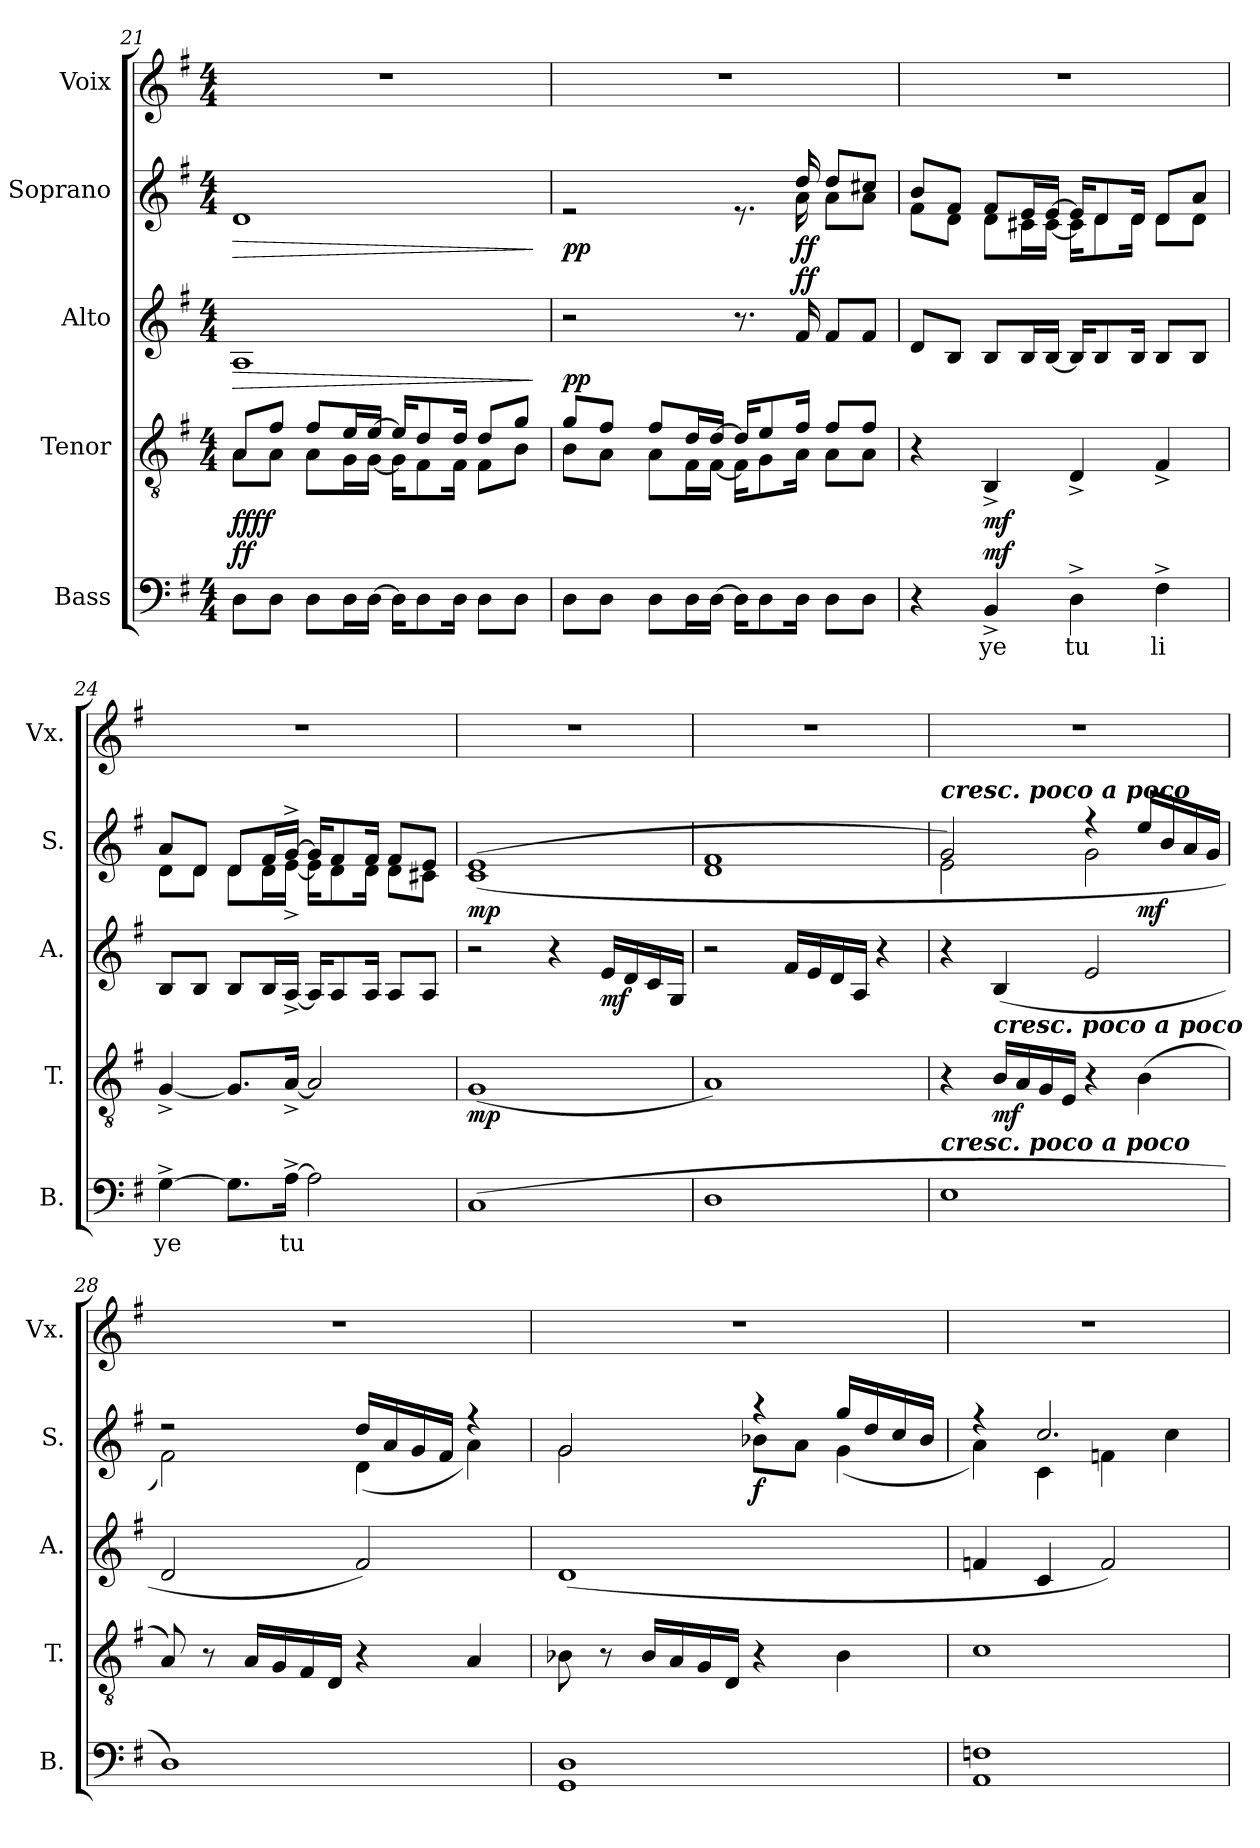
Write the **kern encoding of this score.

**kern	**text	**dynam	**kern	**dynam	**kern	**dynam	**kern	**dynam	**kern
*part5	*part5	*part5	*part4	*part4	*part3	*part3	*part2	*part2	*part1
*staff5	*staff5	*staff5	*staff4	*staff4	*staff3	*staff3	*staff2	*staff2	*staff1
*I"Bass	*	*	*I"Tenor	*	*I"Alto	*	*I"Soprano	*	*I"Voix
*I'B.	*	*	*I'T.	*	*I'A.	*	*I'S.	*	*I'Vx.
*clefF4	*	*	*clefGv2	*	*clefG2	*	*clefG2	*	*clefG2
*k[f#]	*	*	*k[f#]	*	*k[f#]	*	*k[f#]	*	*k[f#]
*M4/4	*	*	*M4/4	*	*M4/4	*	*M4/4	*	*M4/4
=21	=21	=21	=21	=21	=21	=21	=21	=21	=21
*	*	*	*^	*	*	*	*	*	*
!	!	!LO:DY:b	!	!	!LO:DY:b	!	!LO:HP:b	!	!LO:HP:b	!
!	!	!	!	!	!LO:DY:n=1:b	!	!	!	!	!
8D\L	.	ff	8A/L	8A\L	ff ff	1A	>	1d	>	1r
8D\J	.	.	8f#/J	8A\J	.	.	.	.	.	.
8D\L	.	.	8f#/L	8A\L	.	.	.	.	.	.
16D\L	.	.	16e/L	16G\L	.	.	.	.	.	.
[16D\JJ	.	.	[16e/JJ	[16G\JJ	.	.	.	.	.	.
16D\KL]	.	.	16e/KL]	16G\KL]	.	.	.	.	.	.
8D\	.	.	8d/	8F#\	.	.	.	.	.	.
16D\Jk	.	.	16d/Jk	16F#\Jk	.	.	.	.	.	.
8D\L	.	.	8d/L	8F#\L	.	.	.	.	.	.
8D\J	.	.	8g/J	8B\J	.	.	.	.	.	.
*	*	*	*v	*v	*	*	*	*	*	*
.	.	.	.	.	.	]	.	]	.
=22	=22	=22	=22	=22	=22	=22	=22	=22	=22
*	*	*	*^	*	*	*	*^	*	*
!	!	!	!	!	!	!	!LO:DY:b	!	!	!LO:DY:b	!
8D\L	.	.	8g/L	8B\L	.	2r	pp	2re	8.ryy	pp	1r
8D\J	.	.	8f#/J	8A\J	.	.	.	.	.	.	.
*	*	*	*	*	*	*	*	*v	*v	*	*
8D\L	.	.	8f#/L	8A\L	.	.	.	.	.	.
16D\L	.	.	16d/L	16F#\L	.	.	.	.	.	.
[16D\JJ	.	.	[16d/JJ	[16F#\JJ	.	.	.	.	.	.
16D\KL]	.	.	16d/KL]	16F#\KL]	.	8.r	.	8.re	.	.
8D\	.	.	8e/	8G\	.	.	.	.	.	.
*	*	*	*	*	*	*	*	*^	*	*
!	!	!	!	!	!	!	!LO:DY:a	!	!	!LO:DY:b	!
16D\Jk	.	.	16f#/Jk	16A\Jk	.	16f#/	ff	16dd/	16a\	ff	.
8D\L	.	.	8f#/L	8A\L	.	8f#/L	.	8dd/L	8a\L	.	.
8D\J	.	.	8f#/J	8A\J	.	8f#/J	.	8cc#X/J	8a\J	.	.
*	*	*	*v	*v	*	*	*	*	*	*	*
!!LO:LB:g=z
=23	=23	=23	=23	=23	=23	=23	=23	=23	=23	=23
4r	.	.	4r	.	8d/L	.	8b/L	8f#\L	.	1r
.	.	.	.	.	8B/J	.	8f#/J	8d\J	.	.
!	!	!LO:DY:b	!	!LO:DY:b	!	!	!	!	!	!
4BB^/	ye	mf	4BB^/	mf	8B/L	.	8f#/L	8d\L	.	.
.	.	.	.	.	16B/L	.	16e/L	16c#X\L	.	.
.	.	.	.	.	[16B/JJ	.	[16e/JJ	[16c#\JJ	.	.
4D^\	tu	.	4D^/	.	16B/KL]	.	16e/KL]	16c#\KL]	.	.
.	.	.	.	.	8B/	.	8d/	8d\	.	.
.	.	.	.	.	16B/Jk	.	16d/Jk	16d\Jk	.	.
4F#^\	li	.	4F#^/	.	8B/L	.	8d/L	8d\L	.	.
.	.	.	.	.	8B/J	.	8a/J	8d\J	.	.
=24	=24	=24	=24	=24	=24	=24	=24	=24	=24	=24
[4G^\	ye	.	[4G^/	.	8B/L	.	8a/L	8d\L	.	1r
.	.	.	.	.	8B/J	.	8d/J	8d\J	.	.
8.G\L]	.	.	8.G/L]	.	8B/L	.	8d/L	8d\L	.	.
.	.	.	.	.	16B/L	.	16f#/L	16d\L	.	.
[16A^\Jk	tu	.	[16A^/Jk	.	[16A^/JJ	.	[16g^/JJ	[16e^\JJ	.	.
2A\]	.	.	2A/]	.	16A/KL]	.	16g/KL]	16e\KL]	.	.
.	.	.	.	.	8A/	.	8f#/	8d\	.	.
.	.	.	.	.	16A/Jk	.	16f#/Jk	16d\Jk	.	.
.	.	.	.	.	8A/L	.	8f#/L	8d\L	.	.
.	.	.	.	.	8A/J	.	8e/J	8c#X\J	.	.
=25	=25	=25	=25	=25	=25	=25	=25	=25	=25	=25
!	!	!	!	!LO:DY:b	!	!	!	!	!LO:DY:b	!
(1C	.	.	(1G	mp	2r	.	(1e	(1c	mp	1r
.	.	.	.	.	4r	.	.	.	.	.
!	!	!	!	!	!	!LO:DY:b	!	!	!	!
.	.	.	.	.	16e/LL	mf	.	.	.	.
.	.	.	.	.	16d/	.	.	.	.	.
.	.	.	.	.	16c/	.	.	.	.	.
.	.	.	.	.	16G/JJ	.	.	.	.	.
=26	=26	=26	=26	=26	=26	=26	=26	=26	=26	=26
1D	.	.	1A)	.	2r	.	1f#	1d	.	1r
.	.	.	.	.	16f#/LL	.	.	.	.	.
.	.	.	.	.	16e/	.	.	.	.	.
.	.	.	.	.	16d/	.	.	.	.	.
.	.	.	.	.	16A/JJ	.	.	.	.	.
.	.	.	.	.	4r	.	.	.	.	.
!!LO:PB:g=z
=27	=27	=27	=27	=27	=27	=27	=27	=27	=27	=27
!	!	!	!	!	!	!	!LO:TX:a:Bi:t=cresc. poco a poco	!	!	!
!LO:TX:a:Bi:t=cresc. poco a poco	!	!	!	!	!	!	!	!	!	!
1E	.	.	4r	.	4r	.	2g/)	2e\	.	1r
!	!	!	!	!	!LO:TX:b:Bi:t=cresc. poco a poco	!	!	!	!	!
!	!	!	!	!LO:DY:b	!	!	!	!	!	!
.	.	.	16B/LL	mf	(4B/	.	.	.	.	.
.	.	.	16A/	.	.	.	.	.	.	.
.	.	.	16G/	.	.	.	.	.	.	.
.	.	.	16E/JJ	.	.	.	.	.	.	.
.	.	.	4r	.	2e/	.	4r	2g\	.	.
!	!	!	!	!	!	!	!	!	!LO:DY:b	!
.	.	.	(4B\	.	.	.	16ee/LL	.	mf	.
.	.	.	.	.	.	.	16b/	.	.	.
.	.	.	.	.	.	.	16a/	.	.	.
.	.	.	.	.	.	.	16g/JJ	.	.	.
=28	=28	=28	=28	=28	=28	=28	=28	=28	=28	=28
1D)	.	.	8A/)	.	2d/	.	2r	2f#\)	.	1r
.	.	.	8r	.	.	.	.	.	.	.
.	.	.	16A/LL	.	.	.	.	.	.	.
.	.	.	16G/	.	.	.	.	.	.	.
.	.	.	16F#/	.	.	.	.	.	.	.
.	.	.	16D/JJ	.	.	.	.	.	.	.
.	.	.	4r	.	2f#/)	.	16dd/LL	(4d\	.	.
.	.	.	.	.	.	.	16a/	.	.	.
.	.	.	.	.	.	.	16g/	.	.	.
.	.	.	.	.	.	.	16f#/JJ	.	.	.
.	.	.	4A/	.	.	.	4r	4a\)	.	.
=29	=29	=29	=29	=29	=29	=29	=29	=29	=29	=29
*^	*	*	*	*	*	*	*	*	*	*
1D	1GG	.	.	8B-X\	.	(1d	.	2g/	2g\	.	1r
.	.	.	.	8r	.	.	.	.	.	.	.
.	.	.	.	16B-/LL	.	.	.	.	.	.	.
.	.	.	.	16A/	.	.	.	.	.	.	.
.	.	.	.	16G/	.	.	.	.	.	.	.
.	.	.	.	16D/JJ	.	.	.	.	.	.	.
!	!	!	!	!	!	!	!	!	!	!LO:DY:b	!
.	.	.	.	4r	.	.	.	4r	8b-X\L	f	.
.	.	.	.	.	.	.	.	.	8a\J	.	.
.	.	.	.	4B-\	.	.	.	16gg/LL	(4g\	.	.
.	.	.	.	.	.	.	.	16dd/	.	.	.
.	.	.	.	.	.	.	.	16cc/	.	.	.
.	.	.	.	.	.	.	.	16b-/JJ	.	.	.
=30	=30	=30	=30	=30	=30	=30	=30	=30	=30	=30	=30
1Fn	1AA	.	.	1c	.	4fn/	.	4r	4a\)	.	1r
.	.	.	.	.	.	4c/	.	2.cc/	4c\	.	.
.	.	.	.	.	.	2f/)	.	.	4fn\	.	.
.	.	.	.	.	.	.	.	.	4cc\	.	.
*v	*v	*	*	*	*	*	*	*v	*v	*	*
=	=	=	=	=	=	=	=	=	=
*-	*-	*-	*-	*-	*-	*-	*-	*-	*-
